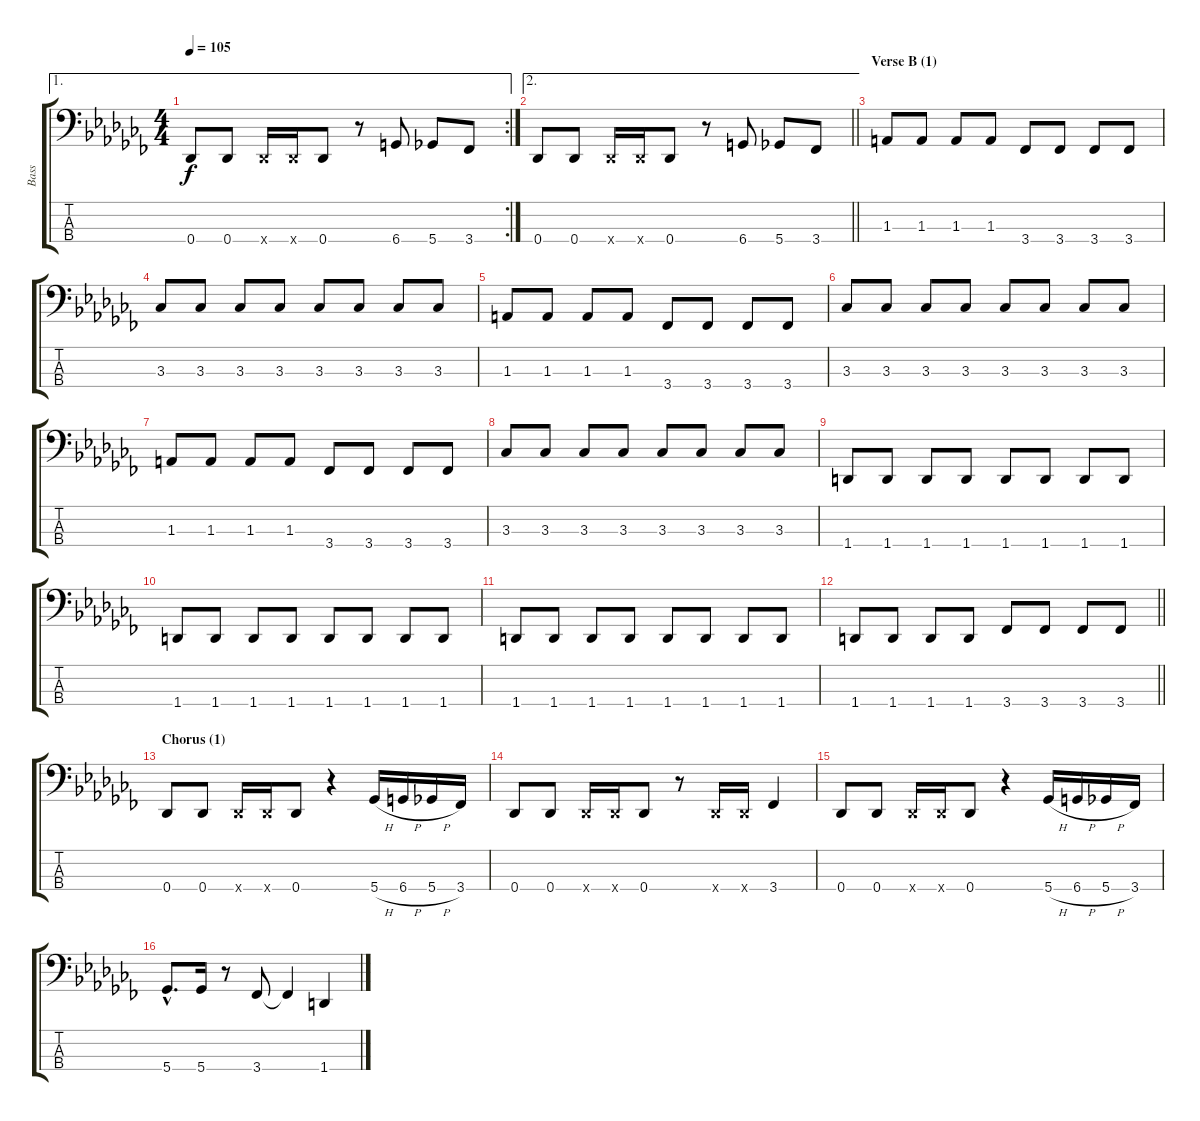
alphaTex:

\track ("Bass" "Bass") {instrument electricbasspick}
\staff {score tabs}
\tuning (Gb2 Db2 Ab1 Db1) {hide}
\ae 1
\rc 2
\ts (4 4)
\tempo 105
\clef f4
\ks abminor
0.4.8{dy f} 0.4.8 0.4{x}.16 0.4{x}.16 0.4.8 r.8 6.4.8 5.4.8 3.4.8 |
\ae 2
\barLineRight lightlight
0.4.8 0.4.8 0.4{x}.16 0.4{x}.16 0.4.8 r.8 6.4.8 5.4.8 3.4.8 |
\section ("" "Verse B (1)")
1.3.8 1.3.8 1.3.8 1.3.8 3.4.8 3.4.8 3.4.8 3.4.8 |
3.3.8 3.3.8 3.3.8 3.3.8 3.3.8 3.3.8 3.3.8 3.3.8 |
1.3.8 1.3.8 1.3.8 1.3.8 3.4.8 3.4.8 3.4.8 3.4.8 |
3.3.8 3.3.8 3.3.8 3.3.8 3.3.8 3.3.8 3.3.8 3.3.8 |
1.3.8 1.3.8 1.3.8 1.3.8 3.4.8 3.4.8 3.4.8 3.4.8 |
3.3.8 3.3.8 3.3.8 3.3.8 3.3.8 3.3.8 3.3.8 3.3.8 |
1.4.8 1.4.8 1.4.8 1.4.8 1.4.8 1.4.8 1.4.8 1.4.8 |
1.4.8 1.4.8 1.4.8 1.4.8 1.4.8 1.4.8 1.4.8 1.4.8 |
1.4.8 1.4.8 1.4.8 1.4.8 1.4.8 1.4.8 1.4.8 1.4.8 |
\barLineRight lightlight
1.4.8 1.4.8 1.4.8 1.4.8 3.4.8 3.4.8 3.4.8 3.4.8 |
\section ("" "Chorus (1)")
0.4.8 0.4.8 0.4{x}.16 0.4{x}.16 0.4.8 r.4 5.4{h}.16 6.4{h}.16 5.4{h}.16 3.4.16 |
0.4.8 0.4.8 0.4{x}.16 0.4{x}.16 0.4.8 r.8 0.4{x}.16 0.4{x}.16 3.4.4 |
0.4.8 0.4.8 0.4{x}.16 0.4{x}.16 0.4.8 r.4 5.4{h}.16 6.4{h}.16 5.4{h}.16 3.4.16 |
5.4{hac}.8{d} 5.4.16 r.8 3.4.8 3.4{t}.4 1.4.4
